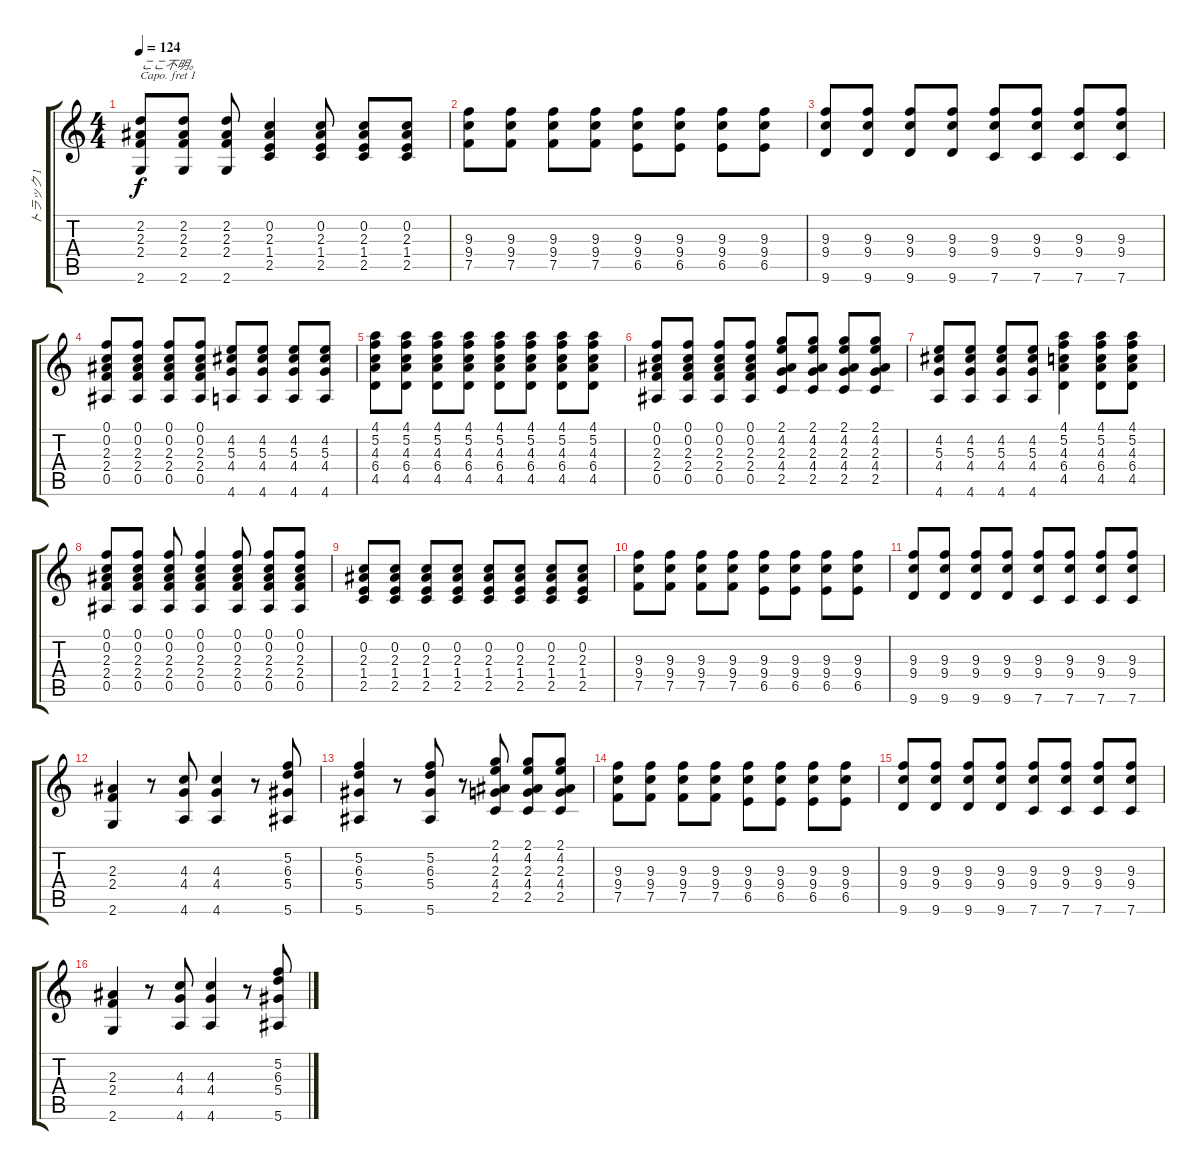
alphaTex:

\track ("トラック 1" "トラック 1") {instrument distortionguitar}
\staff {score tabs}
\capo 1
\tuning (E4 B3 G3 D3 A2 E2) {hide}
\ts (4 4)
\tempo 124
\clef g2
\ks c
(2.2 2.3 2.4 2.6).8{txt "ここ不明。" dy f} (2.2 2.3 2.4 2.6).8 (2.2 2.3 2.4 2.6).8 (0.2 2.3 1.4 2.5).4 (0.2 2.3 1.4 2.5).8 (0.2 2.3 1.4 2.5).8 (0.2 2.3 1.4 2.5).8 |
(9.3 9.4 7.5).8 (9.3 9.4 7.5).8 (9.3 9.4 7.5).8 (9.3 9.4 7.5).8 (9.3 9.4 6.5).8 (9.3 9.4 6.5).8 (9.3 9.4 6.5).8 (9.3 9.4 6.5).8 |
(9.3 9.4 9.6).8 (9.3 9.4 9.6).8 (9.3 9.4 9.6).8 (9.3 9.4 9.6).8 (9.3 9.4 7.6).8 (9.3 9.4 7.6).8 (9.3 9.4 7.6).8 (9.3 9.4 7.6).8 |
(0.1 0.2 2.3 2.4 0.5).8 (0.1 0.2 2.3 2.4 0.5).8 (0.1 0.2 2.3 2.4 0.5).8 (0.1 0.2 2.3 2.4 0.5).8 (4.2 5.3 4.4 4.6).8 (4.2 5.3 4.4 4.6).8 (4.2 5.3 4.4 4.6).8 (4.2 5.3 4.4 4.6).8 |
(4.1 5.2 4.3 6.4 4.5).8 (4.1 5.2 4.3 6.4 4.5).8 (4.1 5.2 4.3 6.4 4.5).8 (4.1 5.2 4.3 6.4 4.5).8 (4.1 5.2 4.3 6.4 4.5).8 (4.1 5.2 4.3 6.4 4.5).8 (4.1 5.2 4.3 6.4 4.5).8 (4.1 5.2 4.3 6.4 4.5).8 |
(0.1 0.2 2.3 2.4 0.5).8 (0.1 0.2 2.3 2.4 0.5).8 (0.1 0.2 2.3 2.4 0.5).8 (0.1 0.2 2.3 2.4 0.5).8 (2.1 4.2 2.3 4.4 2.5).8 (2.1 4.2 2.3 4.4 2.5).8 (2.1 4.2 2.3 4.4 2.5).8 (2.1 4.2 2.3 4.4 2.5).8 |
(4.2 5.3 4.4 4.6).8 (4.2 5.3 4.4 4.6).8 (4.2 5.3 4.4 4.6).8 (4.2 5.3 4.4 4.6).8 (4.1 5.2 4.3 6.4 4.5).4 (4.1 5.2 4.3 6.4 4.5).8 (4.1 5.2 4.3 6.4 4.5).8 |
(0.1 0.2 2.3 2.4 0.5).8 (0.1 0.2 2.3 2.4 0.5).8 (0.1 0.2 2.3 2.4 0.5).8 (0.1 0.2 2.3 2.4 0.5).4 (0.1 0.2 2.3 2.4 0.5).8 (0.1 0.2 2.3 2.4 0.5).8 (0.1 0.2 2.3 2.4 0.5).8 |
(0.2 2.3 1.4 2.5).8 (0.2 2.3 1.4 2.5).8 (0.2 2.3 1.4 2.5).8 (0.2 2.3 1.4 2.5).8 (0.2 2.3 1.4 2.5).8 (0.2 2.3 1.4 2.5).8 (0.2 2.3 1.4 2.5).8 (0.2 2.3 1.4 2.5).8 |
(9.3 9.4 7.5).8 (9.3 9.4 7.5).8 (9.3 9.4 7.5).8 (9.3 9.4 7.5).8 (9.3 9.4 6.5).8 (9.3 9.4 6.5).8 (9.3 9.4 6.5).8 (9.3 9.4 6.5).8 |
(9.3 9.4 9.6).8 (9.3 9.4 9.6).8 (9.3 9.4 9.6).8 (9.3 9.4 9.6).8 (9.3 9.4 7.6).8 (9.3 9.4 7.6).8 (9.3 9.4 7.6).8 (9.3 9.4 7.6).8 |
(2.3 2.4 2.6).4 r.8 (4.3 4.4 4.6).8 (4.3 4.4 4.6).4 r.8 (5.2 6.3 5.4 5.6).8 |
(5.2 6.3 5.4 5.6).4 r.8 (5.2 6.3 5.4 5.6).8 r.8 (2.1 4.2 2.3 4.4 2.5).8 (2.1 4.2 2.3 4.4 2.5).8 (2.1 4.2 2.3 4.4 2.5).8 |
(9.3 9.4 7.5).8 (9.3 9.4 7.5).8 (9.3 9.4 7.5).8 (9.3 9.4 7.5).8 (9.3 9.4 6.5).8 (9.3 9.4 6.5).8 (9.3 9.4 6.5).8 (9.3 9.4 6.5).8 |
(9.3 9.4 9.6).8 (9.3 9.4 9.6).8 (9.3 9.4 9.6).8 (9.3 9.4 9.6).8 (9.3 9.4 7.6).8 (9.3 9.4 7.6).8 (9.3 9.4 7.6).8 (9.3 9.4 7.6).8 |
(2.3 2.4 2.6).4 r.8 (4.3 4.4 4.6).8 (4.3 4.4 4.6).4 r.8 (5.2 6.3 5.4 5.6).8
